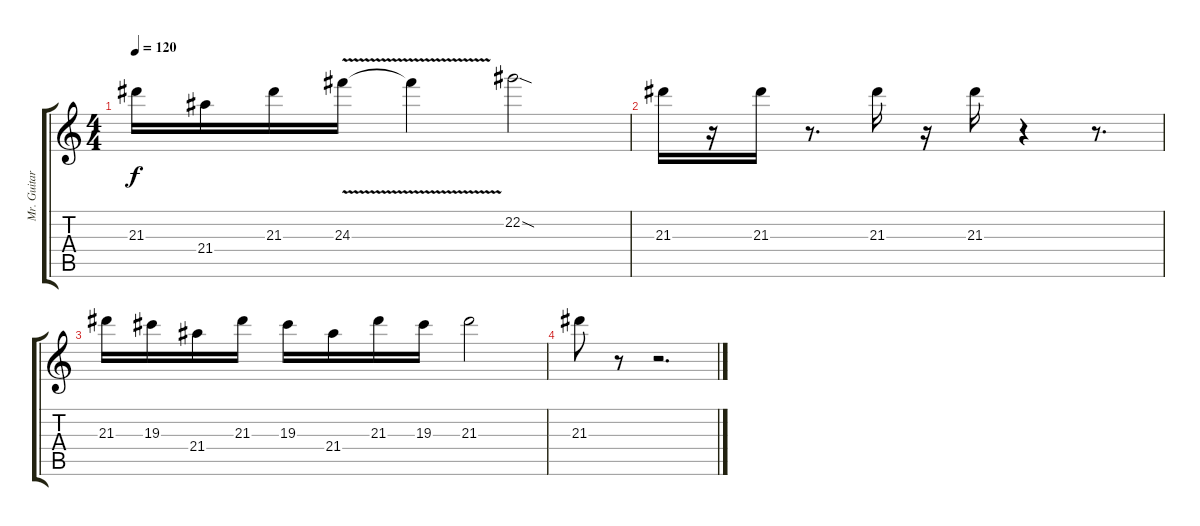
\track ("Mr. Guitar 1" "Mr. Guitar") {instrument overdrivenguitar}
\staff {score tabs}
\tuning (Eb4 Bb3 Gb3 Db3 Ab2 Eb2) {hide}
\ts (4 4)
\tempo 120
\clef g2
\ks c
21.3.16{dy f} 21.4.16 21.3.16 24.3{v}.16 24.3{t}.4 22.2{sod}.2 |
21.3.16 r.16 21.3.16 r.8{d} 21.3.16 r.16 21.3.16 r.4 r.8{d} |
21.3.16 19.3.16 21.4.16 21.3.16 19.3.16 21.4.16 21.3.16 19.3.16 21.3.2 |
21.3.8 r.8 r.2{d}
